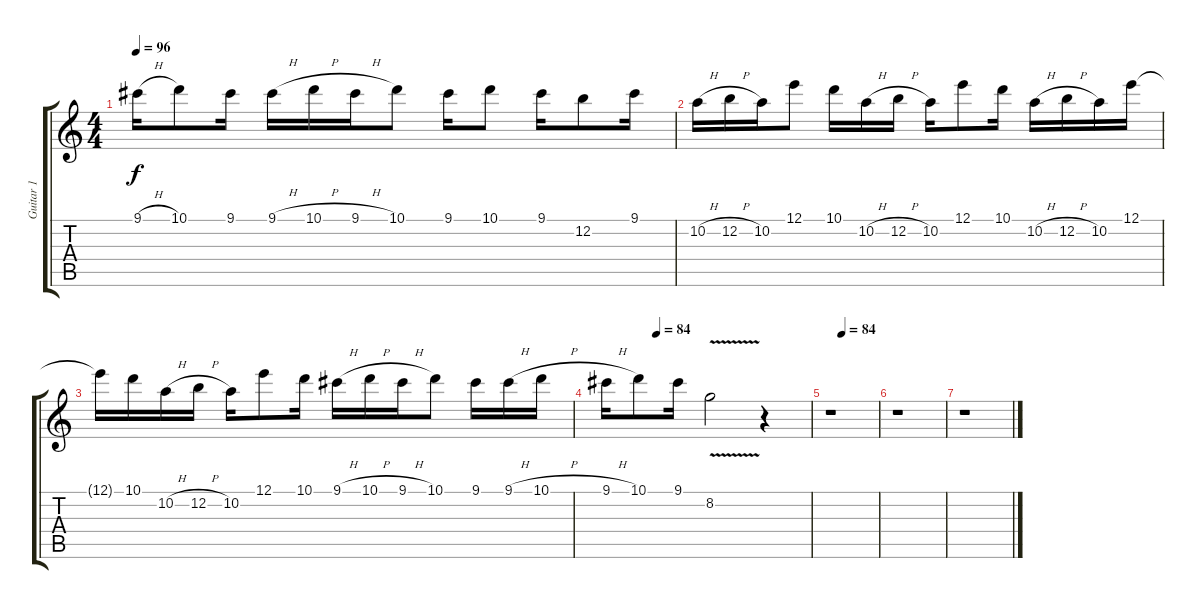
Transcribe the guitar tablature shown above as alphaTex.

\track ("Guitar 1" "Guitar 1") {instrument overdrivenguitar}
\staff {score tabs}
\tuning (E4 B3 G3 D3 A2 E2) {hide}
\ts (4 4)
\tempo 96
\clef g2
\ks c
9.1{h}.16{dy f} 10.1.8 9.1.16 9.1{h}.16 10.1{h}.16 9.1{h}.16 10.1.8 9.1.16 10.1.8 9.1.16 12.2.8 9.1.16 |
10.2{h}.16 12.2{h}.16 10.2.16 12.1.8 10.1.16 10.2{h}.16 12.2{h}.16 10.2.16 12.1.8 10.1.16 10.2{h}.16 12.2{h}.16 10.2.16 12.1.16 |
12.1{t}.16 10.1.16 10.2{h}.16 12.2{h}.16 10.2.16 12.1.8 10.1.16 9.1{h}.16{volume 4} 10.1{h}.16 9.1{h}.16 10.1.8 9.1.16 9.1{h}.16 10.1{h}.16 |
\tempo (84 0.25)
9.1{h}.16 10.1.8 9.1.16 8.2{v}.2 r.4 |
\tempo (84 0.25)
r.1 |
r.1 |
r.1
